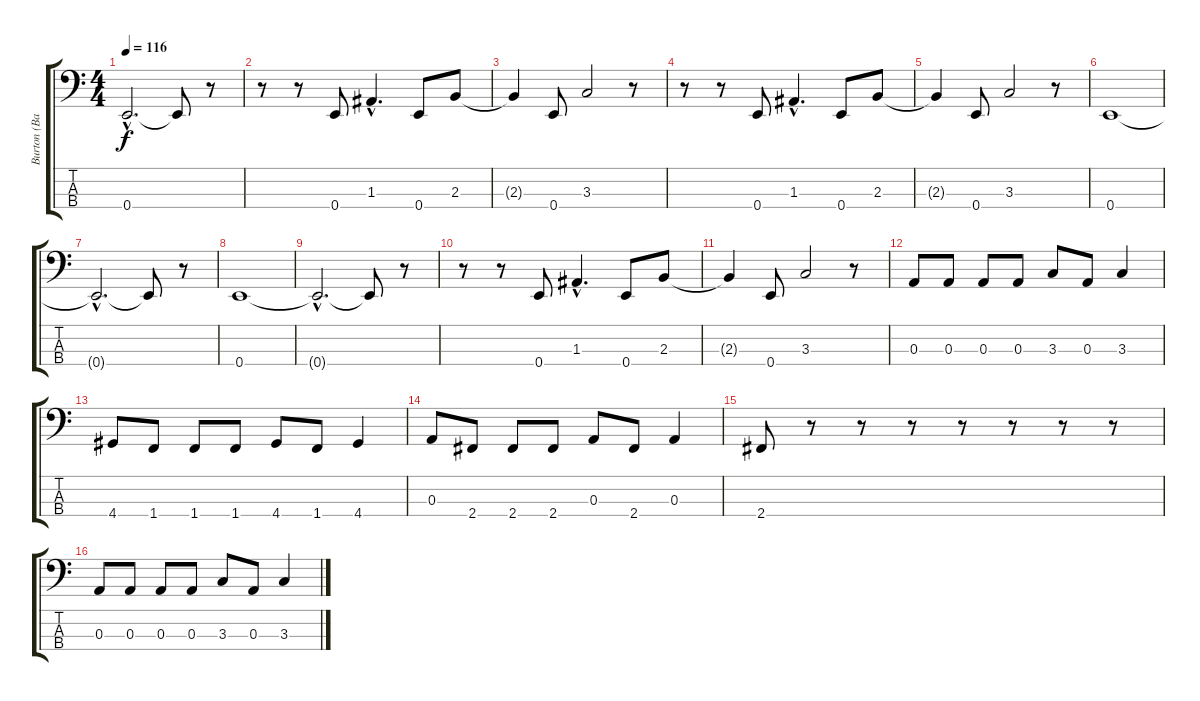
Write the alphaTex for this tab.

\track ("Burton (Bass)" "Burton (Ba") {instrument electricbassfinger}
\staff {score tabs}
\tuning (G2 D2 A1 E1) {hide}
\ts (4 4)
\tempo 116
\clef f4
\ks c
0.4{hac t}.2{d dy f} 0.4{t}.8 r.8 |
r.8 r.8 0.4.8 1.3{hac}.4{d} 0.4.8 2.3.8 |
2.3{t}.4 0.4.8 3.3.2 r.8 |
r.8 r.8 0.4.8 1.3{hac}.4{d} 0.4.8 2.3.8 |
2.3{t}.4 0.4.8 3.3.2 r.8 |
0.4.1 |
0.4{hac t}.2{d} 0.4{t}.8 r.8 |
0.4.1 |
0.4{hac t}.2{d} 0.4{t}.8 r.8 |
r.8 r.8 0.4.8 1.3{hac}.4{d} 0.4.8 2.3.8 |
2.3{t}.4 0.4.8 3.3.2 r.8 |
0.3.8 0.3.8 0.3.8 0.3.8 3.3.8 0.3.8 3.3.4 |
4.4.8 1.4.8 1.4.8 1.4.8 4.4.8 1.4.8 4.4.4 |
0.3.8 2.4.8 2.4.8 2.4.8 0.3.8 2.4.8 0.3.4 |
2.4.8 r.8 r.8 r.8 r.8 r.8 r.8 r.8 |
0.3.8 0.3.8 0.3.8 0.3.8 3.3.8 0.3.8 3.3.4
